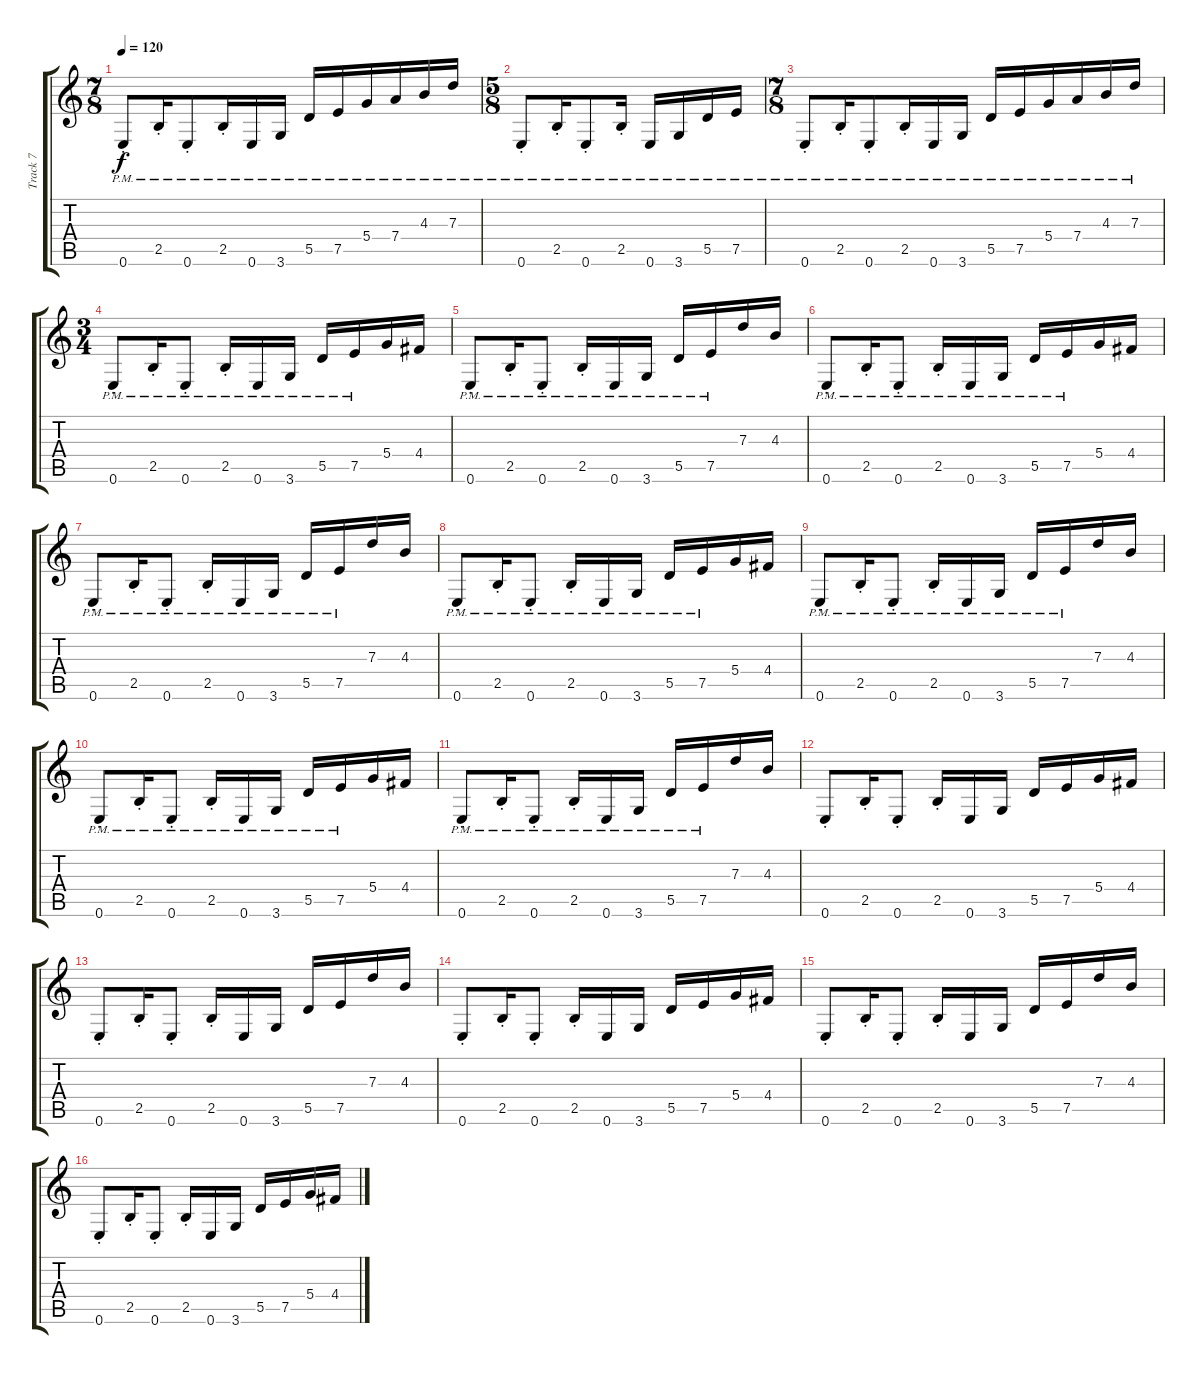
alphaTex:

\track ("Track 7" "Track 7") {instrument overdrivenguitar}
\staff {score tabs}
\tuning (E4 B3 G3 D3 A2 E2) {hide}
\ts (7 8)
\tempo 120
\clef g2
\ks c
0.6{pm st}.8{dy f} 2.5{pm st}.16 0.6{pm st}.8 2.5{pm st}.16 0.6{pm}.16 3.6{pm}.16 5.5{pm}.16 7.5{pm}.16 5.4{pm}.16 7.4{pm}.16 4.3{pm}.16 7.3{pm}.16 |
\ts (5 8)
0.6{pm st}.8 2.5{pm st}.16 0.6{pm st}.8 2.5{pm st}.16 0.6{pm}.16 3.6{pm}.16 5.5{pm}.16 7.5{pm}.16 |
\ts (7 8)
0.6{pm st}.8 2.5{pm st}.16 0.6{pm st}.8 2.5{pm st}.16 0.6{pm}.16 3.6{pm}.16 5.5{pm}.16 7.5{pm}.16 5.4{pm}.16 7.4{pm}.16 4.3{pm}.16 7.3{pm}.16 |
\ts (3 4)
0.6{pm st}.8 2.5{pm st}.16 0.6{pm st}.8 2.5{pm st}.16 0.6{pm}.16 3.6{pm}.16 5.5{pm}.16 7.5{pm}.16 5.4.16 4.4.16 |
0.6{pm st}.8 2.5{pm st}.16 0.6{pm st}.8 2.5{pm st}.16 0.6{pm}.16 3.6{pm}.16 5.5{pm}.16 7.5{pm}.16 7.3.16 4.3.16 |
0.6{pm st}.8 2.5{pm st}.16 0.6{pm st}.8 2.5{pm st}.16 0.6{pm}.16 3.6{pm}.16 5.5{pm}.16 7.5{pm}.16 5.4.16 4.4.16 |
0.6{pm st}.8 2.5{pm st}.16 0.6{pm st}.8 2.5{pm st}.16 0.6{pm}.16 3.6{pm}.16 5.5{pm}.16 7.5{pm}.16 7.3.16 4.3.16 |
0.6{pm st}.8 2.5{pm st}.16 0.6{pm st}.8 2.5{pm st}.16 0.6{pm}.16 3.6{pm}.16 5.5{pm}.16 7.5{pm}.16 5.4.16 4.4.16 |
0.6{pm st}.8 2.5{pm st}.16 0.6{pm st}.8 2.5{pm st}.16 0.6{pm}.16 3.6{pm}.16 5.5{pm}.16 7.5{pm}.16 7.3.16 4.3.16 |
0.6{pm st}.8 2.5{pm st}.16 0.6{pm st}.8 2.5{pm st}.16 0.6{pm}.16 3.6{pm}.16 5.5{pm}.16 7.5{pm}.16 5.4.16 4.4.16 |
0.6{pm st}.8 2.5{pm st}.16 0.6{pm st}.8 2.5{pm st}.16 0.6{pm}.16 3.6{pm}.16 5.5{pm}.16 7.5{pm}.16 7.3.16 4.3.16 |
0.6{st}.8 2.5{st}.16 0.6{st}.8 2.5{st}.16 0.6.16 3.6.16 5.5.16 7.5.16 5.4.16 4.4.16 |
0.6{st}.8 2.5{st}.16 0.6{st}.8 2.5{st}.16 0.6.16 3.6.16 5.5.16 7.5.16 7.3.16 4.3.16 |
0.6{st}.8 2.5{st}.16 0.6{st}.8 2.5{st}.16 0.6.16 3.6.16 5.5.16 7.5.16 5.4.16 4.4.16 |
0.6{st}.8 2.5{st}.16 0.6{st}.8 2.5{st}.16 0.6.16 3.6.16 5.5.16 7.5.16 7.3.16 4.3.16 |
0.6{st}.8 2.5{st}.16 0.6{st}.8 2.5{st}.16 0.6.16 3.6.16 5.5.16 7.5.16 5.4.16 4.4.16
